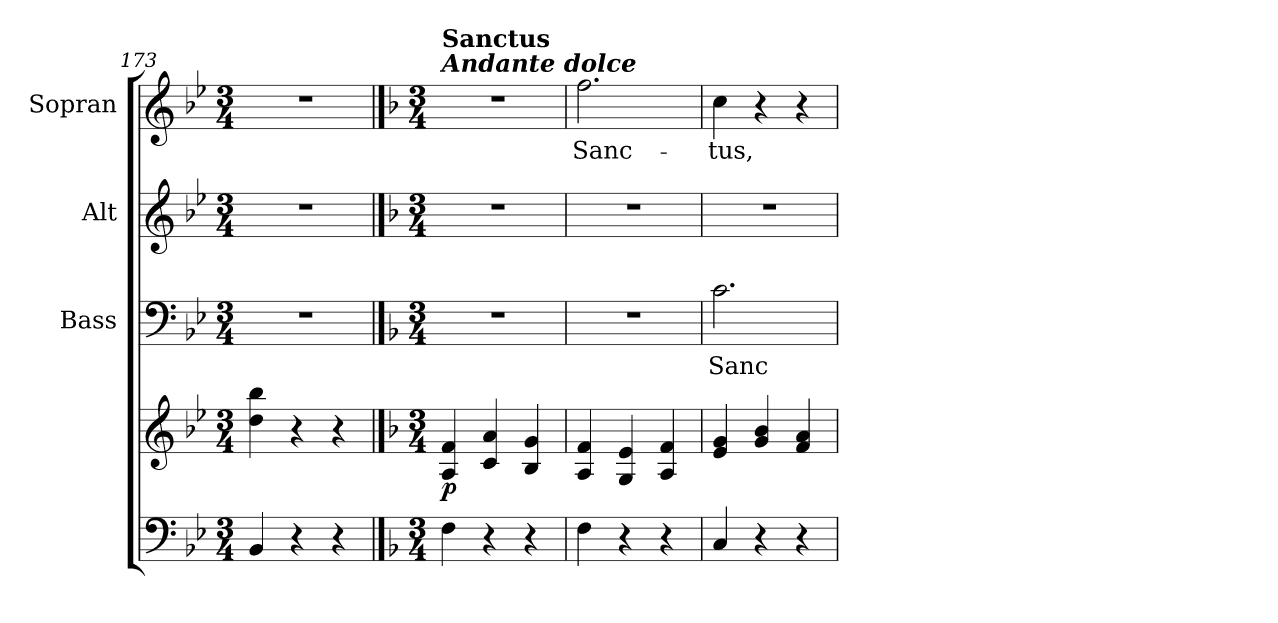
**kern	**kern	**dynam	**kern	**text	**kern	**kern	**text
*part4	*part4	*part4	*part3	*part3	*part2	*part1	*part1
*staff5	*staff4	*staff4/5	*staff3	*staff3	*staff2	*staff1	*staff1
*	*	*	*I"Bass	*	*I"Alt	*I"Sopran	*
*	*	*	*I'B.	*	*I'A.	*I'S.	*
*clefF4	*clefG2	*	*clefF4	*	*clefG2	*clefG2	*
*k[b-e-]	*k[b-e-]	*	*k[b-e-]	*	*k[b-e-]	*k[b-e-]	*
*B-:	*B-:	*	*B-:	*	*B-:	*B-:	*
*M3/4	*M3/4	*	*M3/4	*	*M3/4	*M3/4	*
=173	=173	=173	=173	=173	=173	=173	=173
4BB-/	4dd\ 4bb-\	.	2.r	.	2.r	2.r	.
4r	4r	.	.	.	.	.	.
4r	4r	.	.	.	.	.	.
!!LO:LB:g=z
==174	==174	==174	==174	==174	==174	==174	==174
*k[b-]	*k[b-]	*	*k[b-]	*	*k[b-]	*k[b-]	*
*F:	*F:	*	*F:	*	*F:	*F:	*
*M3/4	*M3/4	*	*M3/4	*	*M3/4	*M3/4	*
!	!	!	!	!	!	!LO:TX:a:Bi:t=Andante dolce	!
!	!	!	!	!	!	!LO:TX:a:B:t=Sanctus	!
!	!	!LO:DY:b	!	!	!	!	!
4F\	4A/ 4f/	p	2.r	.	2.r	2.r	.
4r	4c/ 4a/	.	.	.	.	.	.
4r	4B-/ 4g/	.	.	.	.	.	.
=175	=175	=175	=175	=175	=175	=175	=175
!	!	!	!	!	!	!	!LO:LY:b
4F\	4A/ 4f/	.	2.r	.	2.r	2.ff\	Sanc-
4r	4G/ 4e/	.	.	.	.	.	.
4r	4A/ 4f/	.	.	.	.	.	.
=176	=176	=176	=176	=176	=176	=176	=176
!	!	!	!	!LO:LY:b	!	!	!LO:LY:b
4C/	4e/ 4g/	.	2.c\	Sanc-	2.r	4cc\	-tus,
4r	4g/ 4b-/	.	.	.	.	4r	.
4r	4f/ 4a/	.	.	.	.	4r	.
=	=	=	=	=	=	=	=
*-	*-	*-	*-	*-	*-	*-	*-
